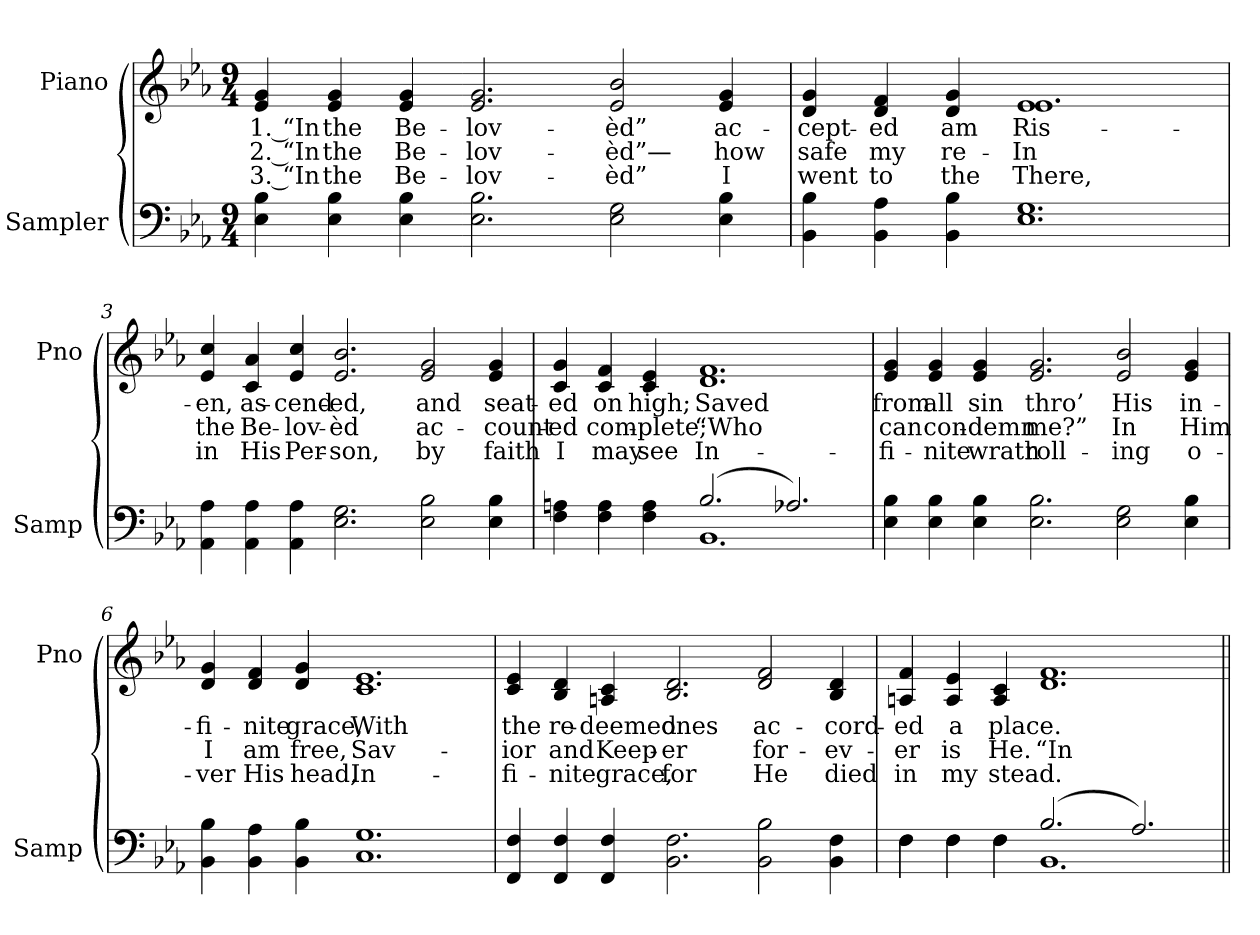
**kern	**kern	**text	**text	**text
*part2	*part1	*part1	*part1	*part1
*staff2	*staff1	*staff1	*staff1	*staff1
*I"Sampler	*I"Piano	*	*	*
*I'Samp	*I'Pno	*	*	*
*clefF4	*clefG2	*	*	*
*k[b-e-a-]	*k[b-e-a-]	*	*	*
*E-:	*E-:	*	*	*
*M9/4	*M9/4	*	*	*
=1	=1	=1	=1	=1
4E- 4B-	4e- 4g	1. “In	2. “In	3. “In
4E- 4B-	4e- 4g	the	the	the
4E- 4B-	4e- 4g	Be-	Be-	Be-
2.E- 2.B-	2.e- 2.g	-lov-	-lov-	-lov-
2E- 2G	2e- 2b-	-èd”	-èd”—	-èd”
4E- 4B-	4e- 4g	ac-	how	I
=2	=2	=2	=2	=2
*	*^	*	*	*
4BB- 4B-	4d 4g	2.ryy	-cept-	safe	went
4BB- 4A-	4d 4f	.	-ed	my	to
4BB- 4B-	4d 4g	.	am	re-	the
1.E- 1.G	1.e-/	1.e-	Ris-	In	There,
*	*v	*v	*	*	*
=3	=3	=3	=3	=3
4AA- 4A-	4e- 4cc	-en,	the	in
4AA- 4A-	4c 4a-	as-	Be-	His
4AA- 4A-	4e- 4cc	-cend-	-lov-	Per-
2.E- 2.G	2.e- 2.b-	-ed,	-èd	-son,
2E- 2B-	2e- 2g	and	ac-	by
4E- 4B-	4e- 4g	seat-	-count-	faith
=4	=4	=4	=4	=4
*^	*	*	*	*
4F 4An	2.ryy	4c 4g	-ed	-ed	I
4F 4A	.	4c 4f	on	com-	may
4F 4A	.	4c 4e-	high;	-plete;	see
(2.B-/	1.BB-	1.d 1.f	Saved	“Who	In-
2.A-X/)	.	.	.	.	.
*v	*v	*	*	*	*
=5	=5	=5	=5	=5
4E- 4B-	4e- 4g	from	can	-fi-
4E- 4B-	4e- 4g	all	con-	-nite
4E- 4B-	4e- 4g	sin	-demn	wrath
2.E- 2.B-	2.e- 2.g	thro’	me?”	roll-
2E- 2G	2e- 2b-	His	In	-ing
4E- 4B-	4e- 4g	in-	Him	o-
=6	=6	=6	=6	=6
4BB- 4B-	4d 4g	-fi-	I	-ver
4BB- 4A-	4d 4f	-nite	am	His
4BB- 4B-	4d 4g	grace,	free,	head,
1.C 1.G	1.c 1.e-	With	Sav-	In-
=7	=7	=7	=7	=7
4FF 4F	4c 4e-	the	-ior	-fi-
4FF 4F	4B- 4d	re-	and	-nite
4FF 4F	4An 4c	-deemed	Keep-	grace,
2.BB- 2.F	2.B- 2.d	ones	-er	for
2BB- 2B-	2d 2f	ac-	for-	He
4BB- 4F	4B- 4d	-cord-	-ev-	died
=8	=8	=8	=8	=8
*^	*	*	*	*
4F\	4F	4An 4f	-ed	-er	in
4F\	4F	4A 4e-	a	is	my
4F\	4F	4A 4c	place.	He.	stead.
(2.B-/	1.BB-	1.d 1.f	.	“In	.
2.A-/)	.	.	.	.	.
*v	*v	*	*	*	*
=||	=||	=||	=||	=||
*-	*-	*-	*-	*-
